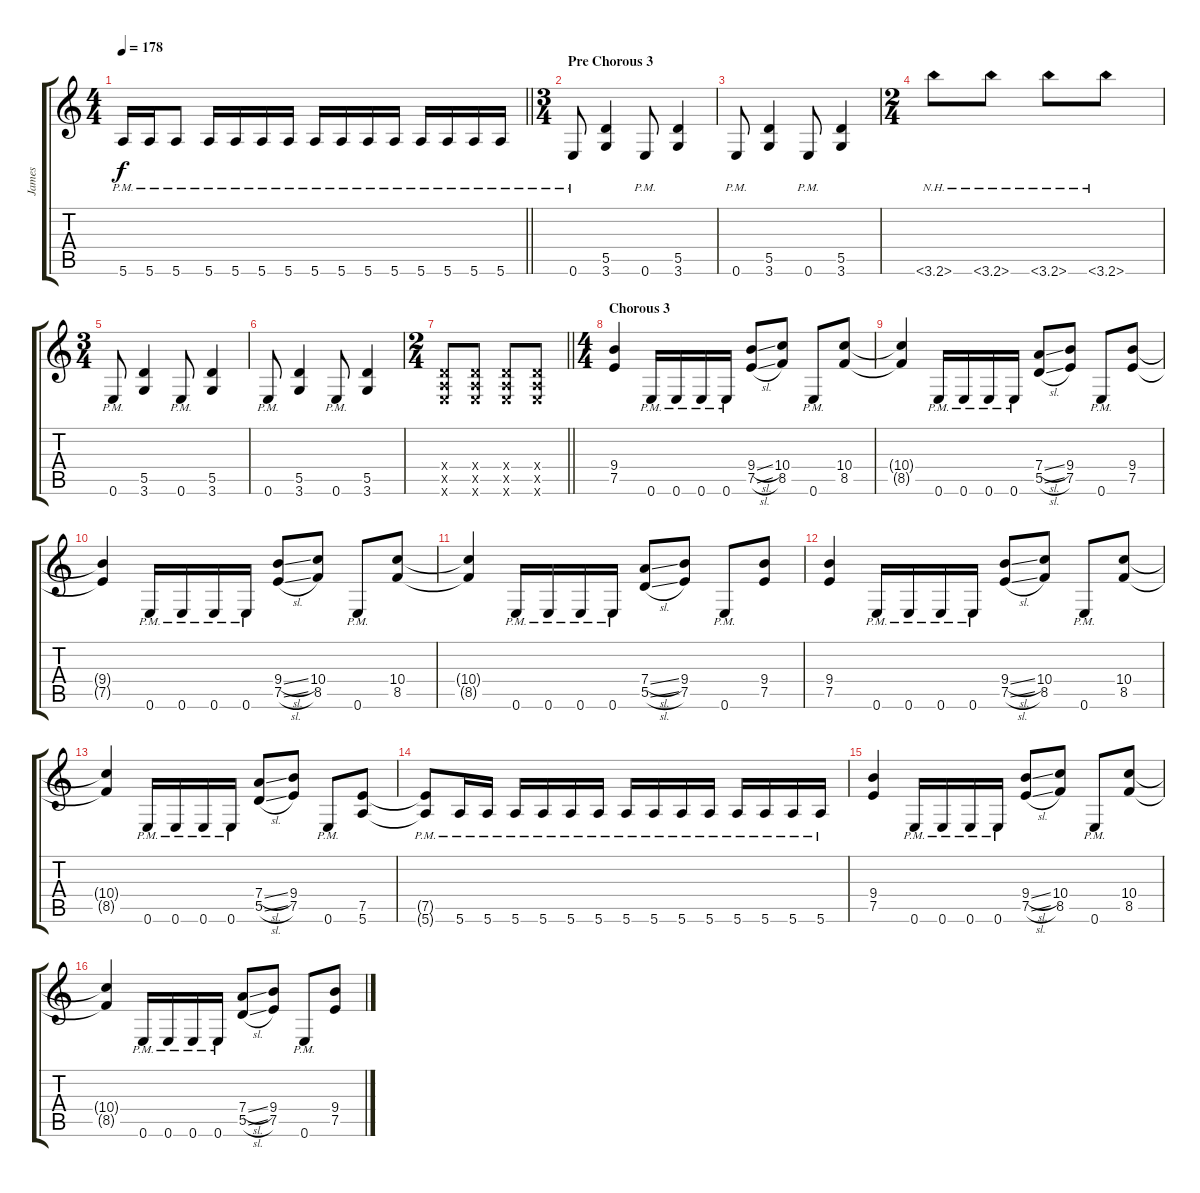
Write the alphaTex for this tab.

\track ("James" "James") {instrument distortionguitar}
\staff {score tabs}
\tuning (E4 B3 G3 D3 A2 E2) {hide}
\ts (4 4)
\tempo 178
\clef g2
\barLineRight lightlight
\ks c
5.6{pm}.16{dy f} 5.6{pm}.16 5.6{pm}.8 5.6{pm}.16 5.6{pm}.16 5.6{pm}.16 5.6{pm}.16 5.6{pm}.16 5.6{pm}.16 5.6{pm}.16 5.6{pm}.16 5.6{pm}.16 5.6{pm}.16 5.6{pm}.16 5.6{pm}.16 |
\ts (3 4)
\section ("" "Pre Chorous 3")
0.6{pm}.8 (5.5 3.6).4 0.6{pm}.8 (5.5 3.6).4 |
0.6{pm}.8 (5.5 3.6).4 0.6{pm}.8 (5.5 3.6).4 |
\ts (2 4)
3.6{nh}.8 3.6{nh}.8 3.6{nh}.8 3.6{nh}.8 |
\ts (3 4)
0.6{pm}.8 (5.5 3.6).4 0.6{pm}.8 (5.5 3.6).4 |
0.6{pm}.8 (5.5 3.6).4 0.6{pm}.8 (5.5 3.6).4 |
\ts (2 4)
\barLineRight lightlight
(0.4{x} 0.5{x} 0.6{x}).8 (0.4{x} 0.5{x} 0.6{x}).8 (0.4{x} 0.5{x} 0.6{x}).8 (0.4{x} 0.5{x} 0.6{x}).8 |
\ts (4 4)
\section ("" "Chorous 3")
(9.4 7.5).4 0.6{pm}.16 0.6{pm}.16 0.6{pm}.16 0.6{pm}.16 (9.4{sl} 7.5{sl}).8 (10.4 8.5).8 0.6{pm}.8 (10.4 8.5).8 |
(10.4{t} 8.5{t}).4 0.6{pm}.16 0.6{pm}.16 0.6{pm}.16 0.6{pm}.16 (7.4{sl} 5.5{sl}).8 (9.4 7.5).8 0.6{pm}.8 (9.4 7.5).8 |
(9.4{t} 7.5{t}).4 0.6{pm}.16 0.6{pm}.16 0.6{pm}.16 0.6{pm}.16 (9.4{sl} 7.5{sl}).8 (10.4 8.5).8 0.6{pm}.8 (10.4 8.5).8 |
(10.4{t} 8.5{t}).4 0.6{pm}.16 0.6{pm}.16 0.6{pm}.16 0.6{pm}.16 (7.4{sl} 5.5{sl}).8 (9.4 7.5).8 0.6{pm}.8 (9.4 7.5).8 |
(9.4 7.5).4 0.6{pm}.16 0.6{pm}.16 0.6{pm}.16 0.6{pm}.16 (9.4{sl} 7.5{sl}).8 (10.4 8.5).8 0.6{pm}.8 (10.4 8.5).8 |
(10.4{t} 8.5{t}).4 0.6{pm}.16 0.6{pm}.16 0.6{pm}.16 0.6{pm}.16 (7.4{sl} 5.5{sl}).8 (9.4 7.5).8 0.6{pm}.8 (7.5 5.6).8 |
(7.5{t} 5.6{pm t}).8 5.6{pm}.16 5.6{pm}.16 5.6{pm}.16 5.6{pm}.16 5.6{pm}.16 5.6{pm}.16 5.6{pm}.16 5.6{pm}.16 5.6{pm}.16 5.6{pm}.16 5.6{pm}.16 5.6{pm}.16 5.6{pm}.16 5.6{pm}.16 |
(9.4 7.5).4 0.6{pm}.16 0.6{pm}.16 0.6{pm}.16 0.6{pm}.16 (9.4{sl} 7.5{sl}).8 (10.4 8.5).8 0.6{pm}.8 (10.4 8.5).8 |
(10.4{t} 8.5{t}).4 0.6{pm}.16 0.6{pm}.16 0.6{pm}.16 0.6{pm}.16 (7.4{sl} 5.5{sl}).8 (9.4 7.5).8 0.6{pm}.8 (9.4 7.5).8
